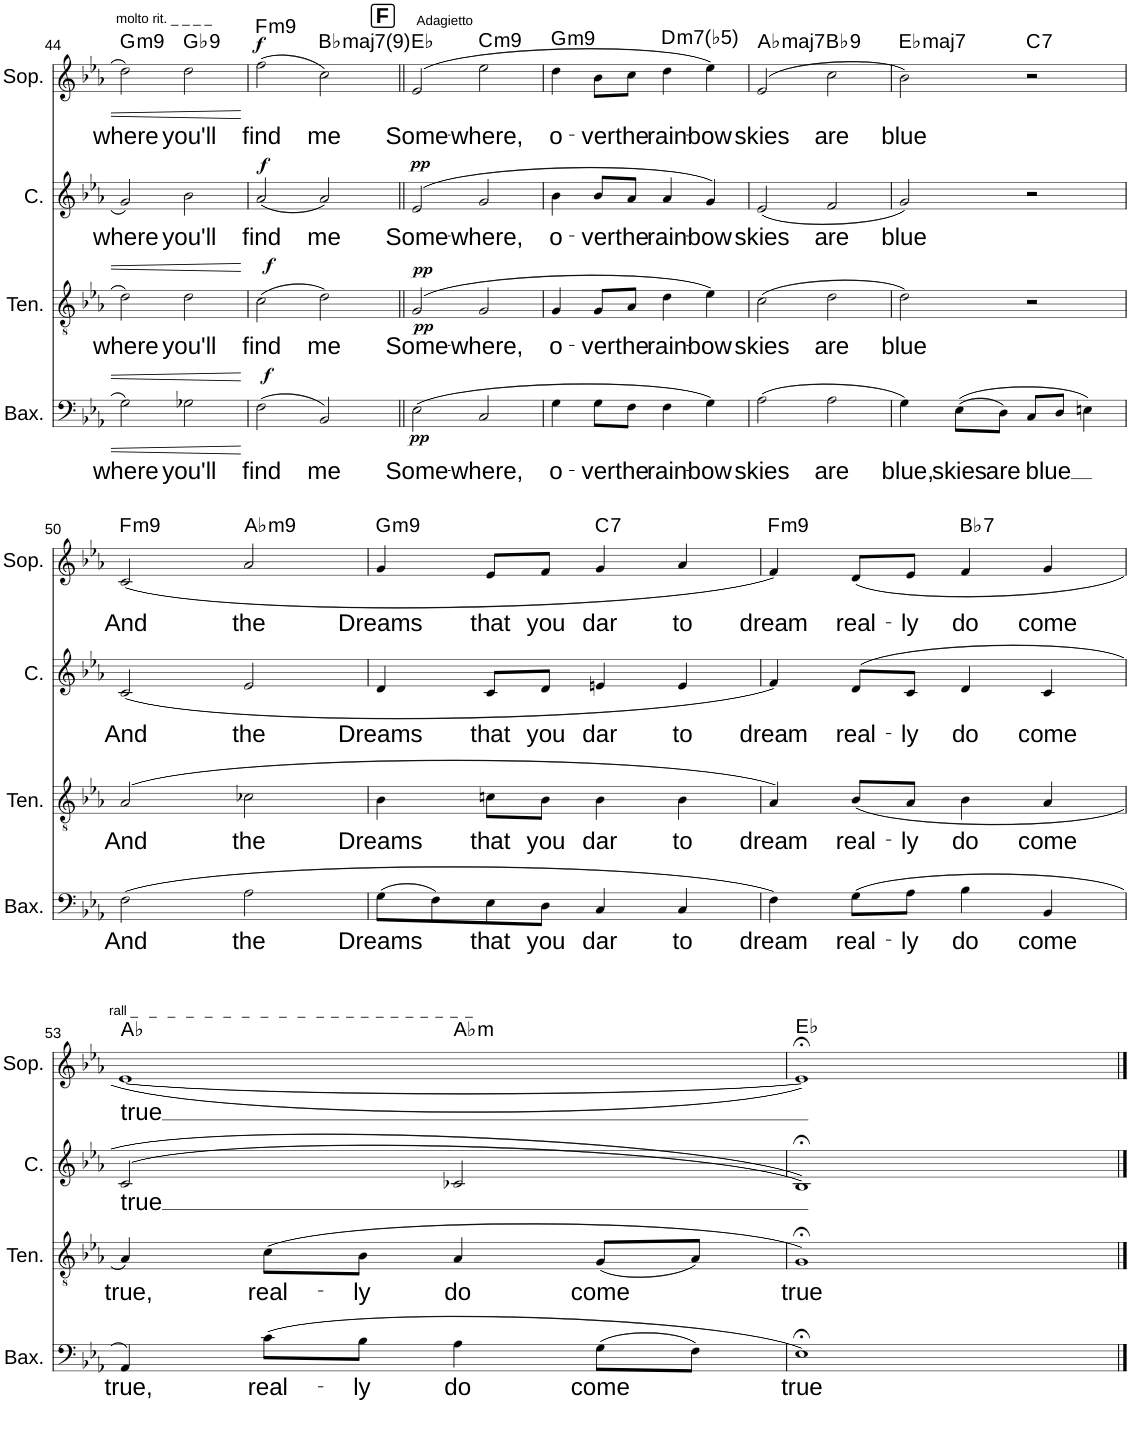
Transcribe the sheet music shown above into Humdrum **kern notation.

**kern	**text	**dynam	**kern	**text	**dynam	**kern	**text	**dynam	**kern	**text	**dynam	**harte
*part4	*part4	*part4	*part3	*part3	*part3	*part2	*part2	*part2	*part1	*part1	*part1	*part1
*staff4	*staff4	*staff4	*staff3	*staff3	*staff3	*staff2	*staff2	*staff2	*staff1	*staff1	*staff1	*
*I"Baixo	*	*	*I"Tenor	*	*	*I"Contralto	*	*	*I"Soprano	*	*	*
*I'Bax.	*	*	*I'Ten.	*	*	*I'C.	*	*	*I'Sop.	*	*	*
!!LO:PB:g=z
*clefF4	*	*	*clefGv2	*	*	*clefG2	*	*	*clefG2	*	*	*
*k[b-e-a-]	*	*	*k[b-e-a-]	*	*	*k[b-e-a-]	*	*	*k[b-e-a-]	*	*	*
*M4/4	*	*	*M4/4	*	*	*M4/4	*	*	*M4/4	*	*	*
=44	=44	=44	=44	=44	=44	=44	=44	=44	=44	=44	=44	=44
!	!	!	!	!	!	!	!	!	!LO:TX:a:t=molto rit. _ _ _ _	!	!	!
!	!LO:LY:b	!	!	!LO:LY:b	!	!	!LO:LY:b	!	!	!LO:LY:b	!	!LO:H:kt=m9
2G\	where	.	2d\	where	.	2g/	where	.	2dd\	where	.	G:min9
!	!LO:LY:b	!	!	!LO:LY:b	!	!	!LO:LY:b	!	!	!LO:LY:b	!	!LO:H:kt=9
2G-X\	you'll	.	2d\	you'll	.	2b-\	you'll	.	2dd\	you'll	.	Gb:9
=45	=45	=45	=45	=45	=45	=45	=45	=45	=45	=45	=45	=45
!	!LO:LY:b	!LO:DY:a	!	!LO:LY:b	!LO:DY:a	!	!LO:LY:b	!LO:DY:a	!	!LO:LY:b	!LO:DY:a	!LO:H:kt=m9
(2F\	find	f	(2c\	find	f	(2a-/	find	f	(2ff\	find	f	F:min9
!	!LO:LY:b	!	!	!LO:LY:b	!	!	!LO:LY:b	!	!	!LO:LY:b	!	!LO:H:kt=maj7
2BB-/)	me	.	2d\)	me	.	2a-/)	me	.	2cc\)	me	.	Bb:maj7(9)
!!LO:REH:place=s1:a:B:cj:fs=16:t=F
=46||	=46||	=46||	=46||	=46||	=46||	=46||	=46||	=46||	=46||	=46||	=46||	=46||
!	!	!	!	!	!	!	!	!	!LO:TX:a:t=Adagietto	!	!	!
!	!LO:LY:b	!LO:DY:b	!	!LO:LY:b	!LO:DY:b	!	!LO:LY:b	!	!	!LO:LY:b	!	!
!	!	!	!	!	!LO:DY:n=1:a	!	!	!LO:DY:a	!	!	!	!
(2E-\	Some-	pp	(2G/	Some-	pp pp	(2e-/	Some-	pp	(2e-/	Some-	.	Eb:maj
!	!LO:LY:b	!	!	!LO:LY:b	!	!	!LO:LY:b	!	!	!LO:LY:b	!	!LO:H:kt=m9
2C/	-where,	.	2G/	-where,	.	2g/	-where,	.	2ee-\	-where,	.	C:min9
=47	=47	=47	=47	=47	=47	=47	=47	=47	=47	=47	=47	=47
!	!LO:LY:b	!	!	!LO:LY:b	!	!	!LO:LY:b	!	!	!LO:LY:b	!	!LO:H:kt=m9
4G\	o-	.	4G/	o-	.	4b-\	o-	.	4dd\	o-	.	G:min9
!	!LO:LY:b	!	!	!LO:LY:b	!	!	!LO:LY:b	!	!	!LO:LY:b	!	!
8G\L	-ver	.	8G/L	-ver	.	8b-/L	-ver	.	8b-\L	-ver	.	.
!	!LO:LY:b	!	!	!LO:LY:b	!	!	!LO:LY:b	!	!	!LO:LY:b	!	!
8F\J	the	.	8A-/J	the	.	8a-/J	the	.	8cc\J	the	.	.
!	!LO:LY:b	!	!	!LO:LY:b	!	!	!LO:LY:b	!	!	!LO:LY:b	!	!LO:H:kt=m7(b5)
4F\	rain-	.	4d\	rain-	.	4a-/	rain-	.	4dd\	rain-	.	D:hdim7
!	!LO:LY:b	!	!	!LO:LY:b	!	!	!LO:LY:b	!	!	!LO:LY:b	!	!
4G\)	-bow	.	4e-\)	-bow	.	4g/)	-bow	.	4ee-\)	-bow	.	.
=48	=48	=48	=48	=48	=48	=48	=48	=48	=48	=48	=48	=48
!	!LO:LY:b	!	!	!LO:LY:b	!	!	!LO:LY:b	!	!	!LO:LY:b	!	!LO:H:kt=maj7
(2A-\	skies	.	(2c\	skies	.	(2e-/	skies	.	(2e-/	skies	.	Ab:maj7
!	!LO:LY:b	!	!	!LO:LY:b	!	!	!LO:LY:b	!	!	!LO:LY:b	!	!LO:H:kt=9
2A-\	are	.	2d\	are	.	2f/	are	.	2cc\	are	.	Bb:9
=49	=49	=49	=49	=49	=49	=49	=49	=49	=49	=49	=49	=49
!	!LO:LY:b	!	!	!LO:LY:b	!	!	!LO:LY:b	!	!	!LO:LY:b	!	!LO:H:kt=maj7
4G\)	blue,	.	2d\)	blue	.	2g/)	blue	.	2b-\)	blue	.	Eb:maj7
!	!LO:LY:b	!	!	!	!	!	!	!	!	!	!	!
((8E-\L	skies	.	.	.	.	.	.	.	.	.	.	.
!	!LO:LY:b	!	!	!	!	!	!	!	!	!	!	!
8D\J)	are	.	.	.	.	.	.	.	.	.	.	.
!	!LO:LY:b	!	!	!	!	!	!	!	!	!	!	!LO:H:kt=7
8C/L	blue	.	2r	.	.	2r	.	.	2r	.	.	C:7
8D/J	.	.	.	.	.	.	.	.	.	.	.	.
4En\)	.	.	.	.	.	.	.	.	.	.	.	.
!!LO:LB:g=z
=50	=50	=50	=50	=50	=50	=50	=50	=50	=50	=50	=50	=50
!	!LO:LY:b	!	!	!LO:LY:b	!	!	!LO:LY:b	!	!	!LO:LY:b	!	!LO:H:kt=m9
(2F\	And	.	(2A-/	And	.	(2c/	And	.	(2c/	And	.	F:min9
!	!LO:LY:b	!	!	!LO:LY:b	!	!	!LO:LY:b	!	!	!LO:LY:b	!	!LO:H:kt=m9
2A-\	the	.	2c-X\	the	.	2e-/	the	.	2a-/	the	.	Ab:min9
=51	=51	=51	=51	=51	=51	=51	=51	=51	=51	=51	=51	=51
!	!LO:LY:b	!	!	!LO:LY:b	!	!	!LO:LY:b	!	!	!LO:LY:b	!	!LO:H:kt=m9
(8G\L	Dreams	.	4B-\	Dreams	.	4d/	Dreams	.	4g/	Dreams	.	G:min9
8F\)	.	.	.	.	.	.	.	.	.	.	.	.
!	!LO:LY:b	!	!	!LO:LY:b	!	!	!LO:LY:b	!	!	!LO:LY:b	!	!
8E-\	that	.	8cn\L	that	.	8c/L	that	.	8e-/L	that	.	.
!	!LO:LY:b	!	!	!LO:LY:b	!	!	!LO:LY:b	!	!	!LO:LY:b	!	!
8D\J	you	.	8B-\J	you	.	8d/J	you	.	8f/J	you	.	.
!	!LO:LY:b	!	!	!LO:LY:b	!	!	!LO:LY:b	!	!	!LO:LY:b	!	!LO:H:kt=7
4C/	dar	.	4B-\	dar	.	4en/	dar	.	4g/	dar	.	C:7
!	!LO:LY:b	!	!	!LO:LY:b	!	!	!LO:LY:b	!	!	!LO:LY:b	!	!
4C/	to	.	4B-\	to	.	4e/	to	.	4a-/	to	.	.
=52	=52	=52	=52	=52	=52	=52	=52	=52	=52	=52	=52	=52
!	!LO:LY:b	!	!	!LO:LY:b	!	!	!LO:LY:b	!	!	!LO:LY:b	!	!LO:H:kt=m9
4F\)	dream	.	4A-/)	dream	.	4f/)	dream	.	4f/)	dream	.	F:min9
!	!LO:LY:b	!	!	!LO:LY:b	!	!	!LO:LY:b	!	!	!LO:LY:b	!	!
(8G\L	real-	.	(<8B-/L	real-	.	(>8d/L	real-	.	(<8d/L	real-	.	.
!	!LO:LY:b	!	!	!LO:LY:b	!	!	!LO:LY:b	!	!	!LO:LY:b	!	!
8A-\J	-ly	.	8A-/J	-ly	.	8c/J	-ly	.	8e-/J	-ly	.	.
!	!LO:LY:b	!	!	!LO:LY:b	!	!	!LO:LY:b	!	!	!LO:LY:b	!	!LO:H:kt=7
4B-\	do	.	4B-\	do	.	4d/	do	.	4f/	do	.	Bb:7
!	!LO:LY:b	!	!	!LO:LY:b	!	!	!LO:LY:b	!	!	!LO:LY:b	!	!
4BB-/	come	.	4A-/	come	.	4c/	come	.	4g/	come	.	.
!!LO:LB:g=z
=53	=53	=53	=53	=53	=53	=53	=53	=53	=53	=53	=53	=53
!	!	!	!	!	!	!	!	!	!LO:TX:a:t=rall _   _   _   _   _   _   _   _   _   _   _  _  _  _  _  _  _  _  _  _  _	!	!	!
!	!LO:LY:b	!	!	!LO:LY:b	!	!	!LO:LY:b	!	!	!LO:LY:b	!	!
*	*	*	*	*	*	*	*	*	*^	*	*	*
4AA-/)	true,	.	4A-/)	true,	.	(>2c/	true	.	[1e-	2ryy	true	.	Ab:maj
!	!LO:LY:b	!	!	!LO:LY:b	!	!	!	!	!	!	!	!	!
(8c\L	real-	.	(8c\L	real-	.	.	.	.	.	.	.	.	.
!	!LO:LY:b	!	!	!LO:LY:b	!	!	!	!	!	!	!	!	!
8B-\J	-ly	.	8B-\J	-ly	.	.	.	.	.	.	.	.	.
!	!LO:LY:b	!	!	!LO:LY:b	!	!	!	!	!	!	!	!	!LO:H:kt=m
4A-\	do	.	4A-/	do	.	2c-X/	.	.	.	2ryy	.	.	Ab:min
!	!LO:LY:b	!	!	!LO:LY:b	!	!	!	!	!	!	!	!	!
(8G\L	come	.	(8G/L	come	.	.	.	.	.	.	.	.	.
8F\J)	.	.	8A-/J)	.	.	.	.	.	.	.	.	.	.
=54	=54	=54	=54	=54	=54	=54	=54	=54	=54	=54	=54	=54	=54
!	!LO:LY:b	!	!	!LO:LY:b	!	!	!	!	!	!	!	!	!
*	*	*	*	*	*	*	*	*	*v	*v	*	*	*
1E-;<)	true	.	1G;<)	true	.	1B-;<))	.	.	1e-;<])	.	.	Eb:maj
==	==	==	==	==	==	==	==	==	==	==	==	==
*-	*-	*-	*-	*-	*-	*-	*-	*-	*-	*-	*-	*-
